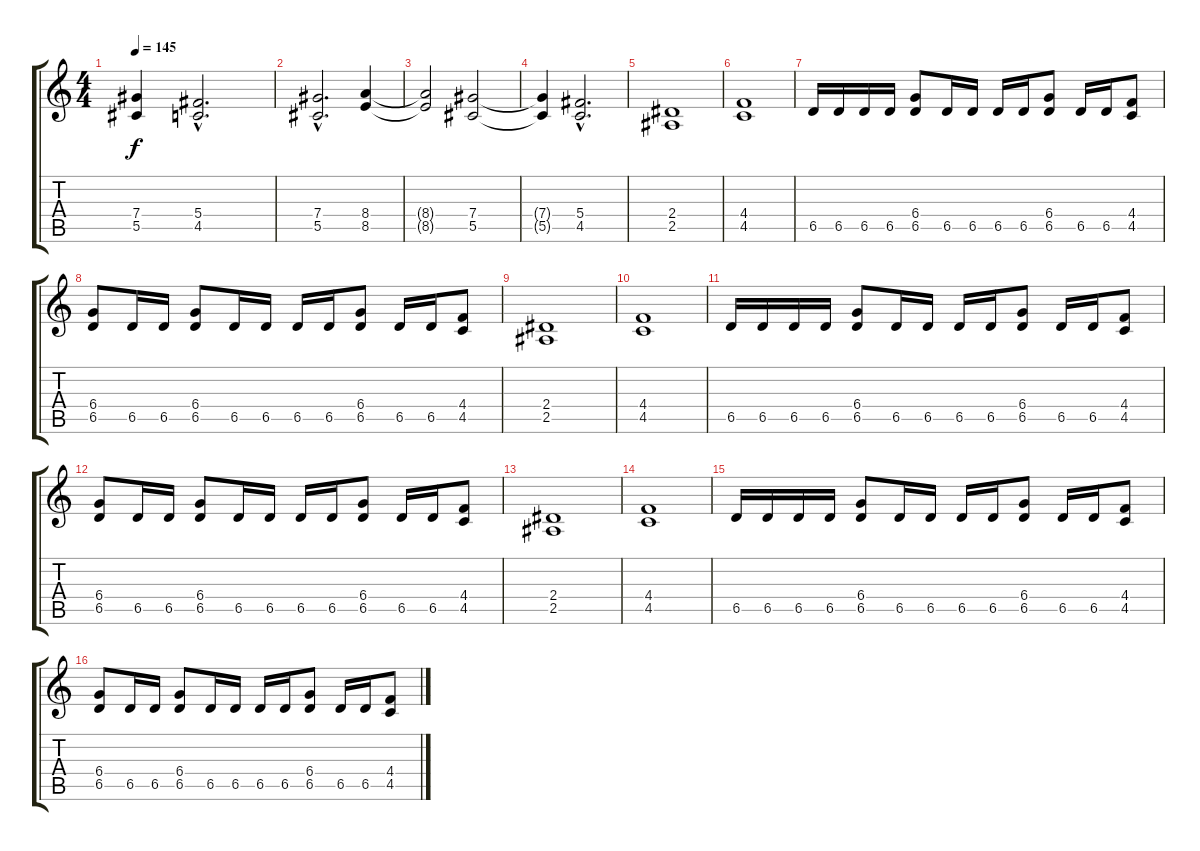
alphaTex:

\track "" {instrument distortionguitar}
\staff {score tabs}
\tuning (Eb4 Bb3 Gb3 Db3 Ab2 Eb2) {hide}
\ts (4 4)
\tempo 145
\clef g2
\ks c
(7.4{t} 5.5{t}).4{dy f} (5.4{hac} 4.5{hac}).2{d} |
(7.4{hac} 5.5{hac}).2{d} (8.4 8.5).4 |
(8.4{t} 8.5{t}).2 (7.4 5.5).2 |
(7.4{t} 5.5{t}).4 (5.4{hac} 4.5{hac}).2{d} |
(2.4 2.5).1 |
(4.4 4.5).1 |
6.5.16 6.5.16 6.5.16 6.5.16 (6.4 6.5).8 6.5.16 6.5.16 6.5.16 6.5.16 (6.4 6.5).8 6.5.16 6.5.16 (4.4 4.5).8 |
(6.4 6.5).8 6.5.16 6.5.16 (6.4 6.5).8 6.5.16 6.5.16 6.5.16 6.5.16 (6.4 6.5).8 6.5.16 6.5.16 (4.4 4.5).8 |
(2.4 2.5).1 |
(4.4 4.5).1 |
6.5.16 6.5.16 6.5.16 6.5.16 (6.4 6.5).8 6.5.16 6.5.16 6.5.16 6.5.16 (6.4 6.5).8 6.5.16 6.5.16 (4.4 4.5).8 |
(6.4 6.5).8 6.5.16 6.5.16 (6.4 6.5).8 6.5.16 6.5.16 6.5.16 6.5.16 (6.4 6.5).8 6.5.16 6.5.16 (4.4 4.5).8 |
(2.4 2.5).1 |
(4.4 4.5).1 |
6.5.16 6.5.16 6.5.16 6.5.16 (6.4 6.5).8 6.5.16 6.5.16 6.5.16 6.5.16 (6.4 6.5).8 6.5.16 6.5.16 (4.4 4.5).8 |
(6.4 6.5).8 6.5.16 6.5.16 (6.4 6.5).8 6.5.16 6.5.16 6.5.16 6.5.16 (6.4 6.5).8 6.5.16 6.5.16 (4.4 4.5).8
